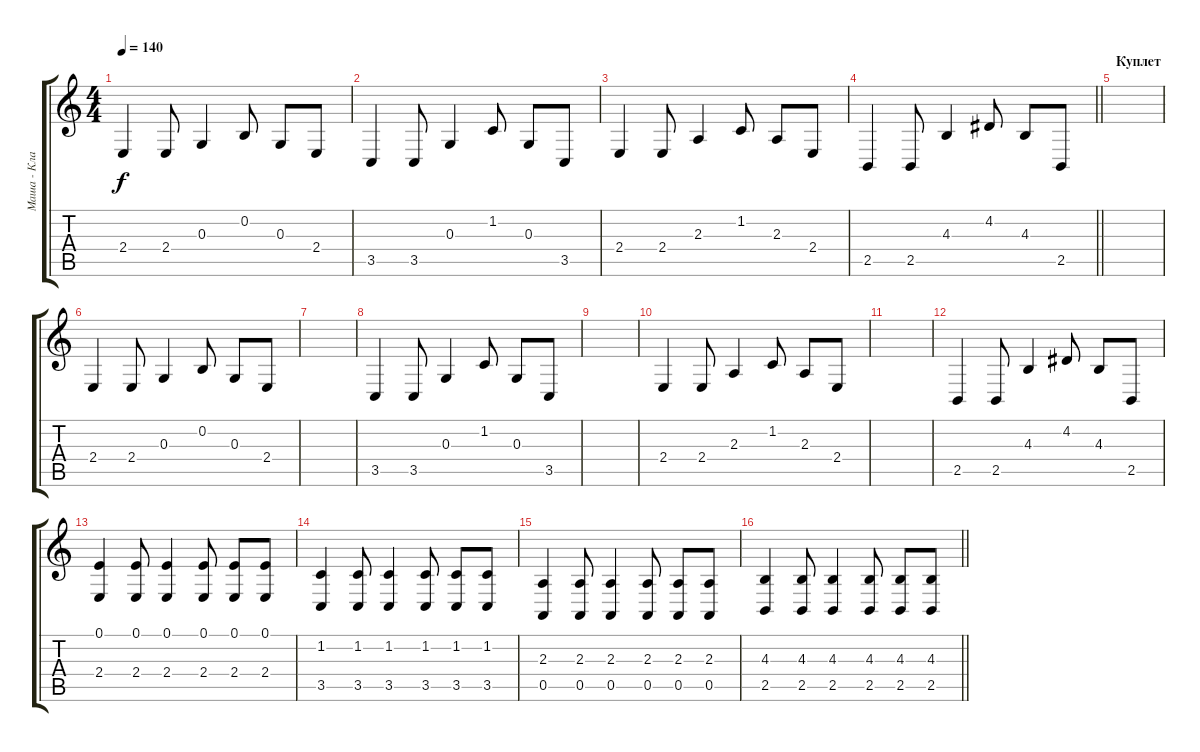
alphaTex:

\track ("Маша - Клавиши" "Маша - Кла") {instrument electricgrandpiano}
\staff {score tabs}
\tuning (E4 B3 G3 D3 A2 E2) {hide}
\ts (4 4)
\tempo 140
\clef g2
\ks c
2.4.4{dy f} 2.4.8 0.3.4 0.2.8 0.3.8 2.4.8 |
3.5.4 3.5.8 0.3.4 1.2.8 0.3.8 3.5.8 |
2.4.4 2.4.8 2.3.4 1.2.8 2.3.8 2.4.8 |
\barLineRight lightlight
2.5.4 2.5.8 4.3.4 4.2.8 4.3.8 2.5.8 |
\section ("" "Куплет")
|
2.4.4 2.4.8 0.3.4 0.2.8 0.3.8 2.4.8 |
|
3.5.4 3.5.8 0.3.4 1.2.8 0.3.8 3.5.8 |
|
2.4.4 2.4.8 2.3.4 1.2.8 2.3.8 2.4.8 |
|
2.5.4 2.5.8 4.3.4 4.2.8 4.3.8 2.5.8 |
(0.1 2.4).4 (0.1 2.4).8 (0.1 2.4).4 (0.1 2.4).8 (0.1 2.4).8 (0.1 2.4).8 |
(1.2 3.5).4 (1.2 3.5).8 (1.2 3.5).4 (1.2 3.5).8 (1.2 3.5).8 (1.2 3.5).8 |
(2.3 0.5).4 (2.3 0.5).8 (2.3 0.5).4 (2.3 0.5).8 (2.3 0.5).8 (2.3 0.5).8 |
\barLineRight lightlight
(4.3 2.5).4 (4.3 2.5).8 (4.3 2.5).4 (4.3 2.5).8 (4.3 2.5).8 (4.3 2.5).8
